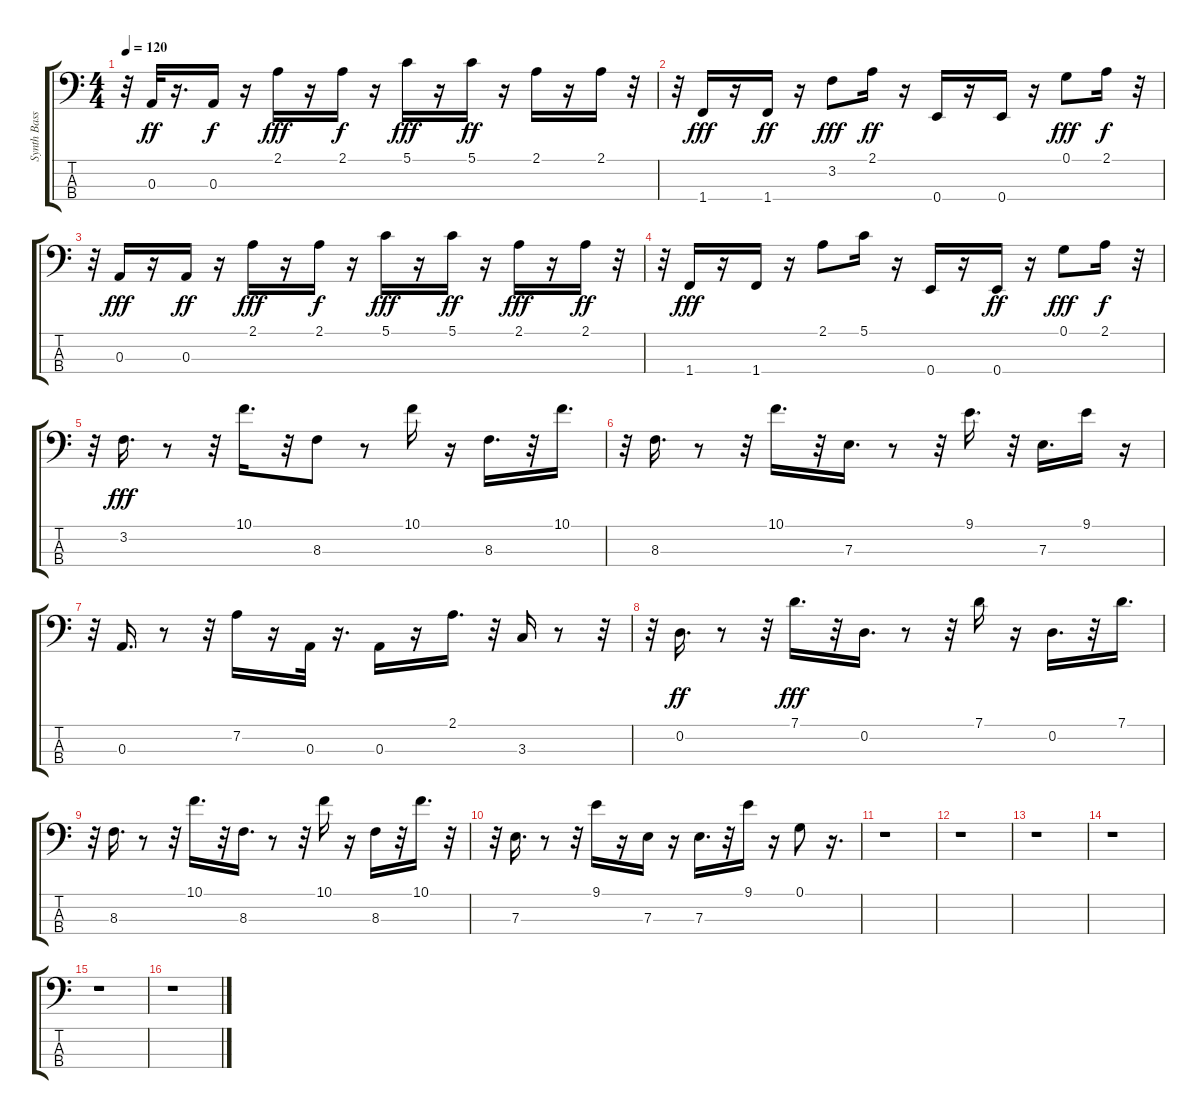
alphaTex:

\track ("Synth Bass" "Synth Bass") {instrument synthbass1}
\staff {score tabs}
\tuning (G2 D2 A1 E1) {hide}
\ts (4 4)
\tempo 120
\clef f4
\ks c
r.32{dy f} 0.3.32{dy ff} r.16{d} 0.3.16{dy f} r.16 2.1.16{dy fff} r.16 2.1.16{dy f} r.16 5.1.16{dy fff} r.16 5.1.16{dy ff} r.16 2.1.16 r.16 2.1.16 r.32 |
r.32 1.4.16{dy fff} r.16 1.4.16{dy ff} r.16 3.2.8{dy fff} 2.1.16{dy ff} r.16 0.4.16 r.16 0.4.16 r.16 0.1.8{dy fff} 2.1.16{dy f} r.32 |
r.32 0.3.16{dy fff} r.16 0.3.16{dy ff} r.16 2.1.16{dy fff} r.16 2.1.16{dy f} r.16 5.1.16{dy fff} r.16 5.1.16{dy ff} r.16 2.1.16{dy fff} r.16 2.1.16{dy ff} r.32 |
r.32 1.4.16{dy fff} r.16 1.4.16 r.16 2.1.8 5.1.16 r.16 0.4.16 r.16 0.4.16{dy ff} r.16 0.1.8{dy fff} 2.1.16{dy f} r.32 |
r.32 3.2.16{d dy fff} r.8 r.32 10.1.16{d} r.32 8.3.8 r.8 10.1.16 r.16 8.3.16{d} r.32 10.1.16{d} |
r.32 8.3.16{d} r.8 r.32 10.1.16{d} r.32 7.3.16{d} r.8 r.32 9.1.16{d} r.32 7.3.16{d} 9.1.16 r.16 |
r.32 0.3.16{d} r.8 r.32 7.2.16 r.16 0.3.32 r.16{d} 0.3.16 r.16 2.1.16{d} r.32 3.3.16 r.8 r.32 |
r.32 0.2.16{d dy ff} r.8 r.32 7.1.16{d dy fff} r.32 0.2.16{d} r.8 r.32 7.1.16 r.16 0.2.16{d} r.32 7.1.16{d} |
r.32 8.3.16{d} r.8 r.32 10.1.16{d} r.32 8.3.16{d} r.8 r.32 10.1.16 r.16 8.3.16 r.32 10.1.16{d} r.32 |
r.32 7.3.16{d} r.8 r.32 9.1.16 r.16 7.3.16 r.16 7.3.16{d} r.32 9.1.16 r.16 0.1.8 r.16{d} |
r.1 |
r.1 |
r.1 |
r.1 |
r.1 |
r.1
